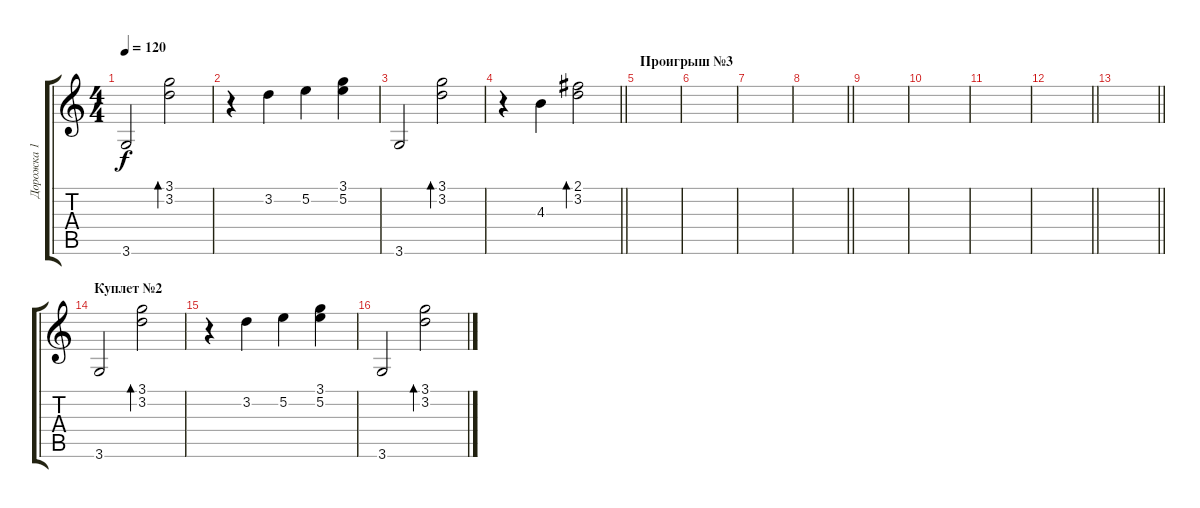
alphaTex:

\track ("Дорожка 1" "Дорожка 1") {instrument acousticguitarsteel}
\staff {score tabs}
\tuning (E4 B3 G3 D3 A2 E2) {hide}
\ts (4 4)
\tempo 120
\clef g2
\ks c
3.6.2{dy f} (3.1 3.2).2{bd 120} |
r.4 3.2.4 5.2.4 (3.1 5.2).4 |
3.6.2 (3.1 3.2).2{bd 120} |
\barLineRight lightlight
r.4 4.3.4 (2.1 3.2).2{bd 120} |
\section ("" "Проигрыш №3")
|
|
|
\barLineRight lightlight
|
|
|
|
\barLineRight lightlight
|
\barLineRight lightlight
|
\section ("" "Куплет №2")
3.6.2 (3.1 3.2).2{bd 120} |
r.4 3.2.4 5.2.4 (3.1 5.2).4 |
3.6.2 (3.1 3.2).2{bd 120}
